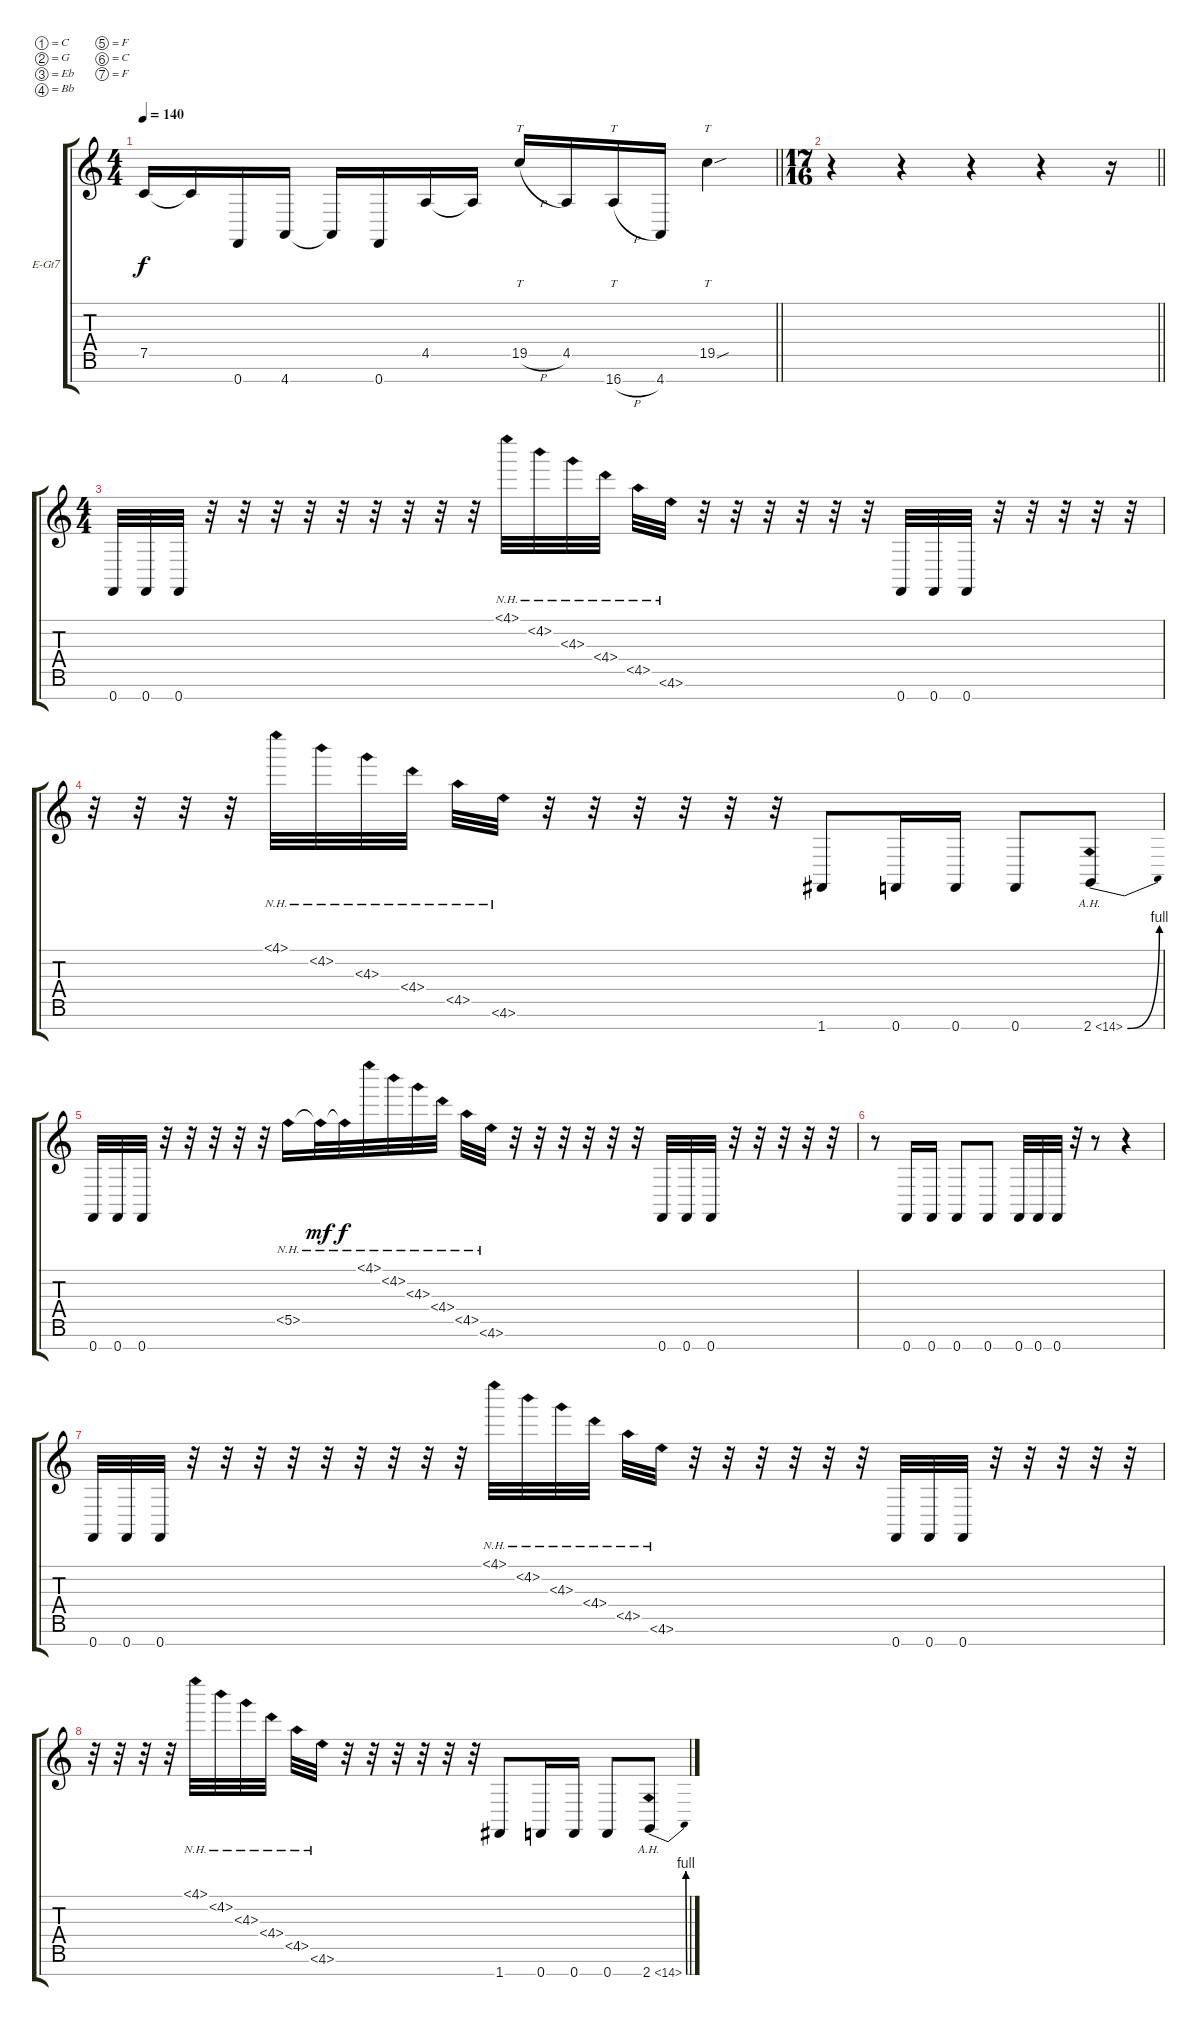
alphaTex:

\bracketExtendMode groupsimilarinstruments
\firstSystemTrackNameOrientation horizontal
\otherSystemsTrackNameOrientation horizontal
\track ("Charlie" "E-Gt7") {instrument distortionguitar}
\staff {score tabs}
\tuning (C4 G3 Eb3 Bb2 F2 C2 F1)
\ts (4 4)
\tempo 140
\clef g2
\barLineRight lightlight
\ks c
7.5.16{dy f} 7.5{t}.16 0.7.16 4.7.16 4.7{t}.16 0.7.16 4.5.16 4.5{t}.16 19.5{h}.16{tt} 4.5.16 16.7{h}.16{tt} 4.7.16 19.5{sou}.4{tt} |
\ts (17 16)
\section ("" "")
\barLineRight lightlight
r.4 r.4 r.4 r.4 r.16 |
\ts (4 4)
\section ("" "")
0.7.32 0.7.32 0.7.32 r.32 r.32 r.32 r.32 r.32 r.32 r.32 r.32 r.32 4.1{nh}.32 4.2{nh}.32 4.3{nh}.32 4.4{nh}.32 4.5{nh}.32 4.6{nh}.32 r.32 r.32 r.32 r.32 r.32 r.32 0.7.32 0.7.32 0.7.32 r.32 r.32 r.32 r.32 r.32 |
r.32 r.32 r.32 r.32 4.1{nh}.32 4.2{nh}.32 4.3{nh}.32 4.4{nh}.32 4.5{nh}.32 4.6{nh}.32 r.32 r.32 r.32 r.32 r.32 r.32 1.7.8 0.7.16 0.7.16 0.7.8 2.7{be (bend 0 0 60 4) ah 12}.8 |
0.7.32 0.7.32 0.7.32 r.32 r.32 r.32 r.32 r.32 5.5{nh}.16 5.5{nh t}.32{dy mf} 5.5{nh t}.32{dy f} 4.1{nh}.32 4.2{nh}.32 4.3{nh}.32 4.4{nh}.32 4.5{nh}.32 4.6{nh}.32 r.32 r.32 r.32 r.32 r.32 r.32 0.7.32 0.7.32 0.7.32 r.32 r.32 r.32 r.32 r.32 |
r.8 0.7.16 0.7.16 0.7.8 0.7.8 0.7.32 0.7.32 0.7.32 r.32 r.8 r.4 |
0.7.32 0.7.32 0.7.32 r.32 r.32 r.32 r.32 r.32 r.32 r.32 r.32 r.32 4.1{nh}.32 4.2{nh}.32 4.3{nh}.32 4.4{nh}.32 4.5{nh}.32 4.6{nh}.32 r.32 r.32 r.32 r.32 r.32 r.32 0.7.32 0.7.32 0.7.32 r.32 r.32 r.32 r.32 r.32 |
r.32 r.32 r.32 r.32 4.1{nh}.32 4.2{nh}.32 4.3{nh}.32 4.4{nh}.32 4.5{nh}.32 4.6{nh}.32 r.32 r.32 r.32 r.32 r.32 r.32 1.7.8 0.7.16 0.7.16 0.7.8 2.7{be (bend 0 0 60 4) ah 12}.8
